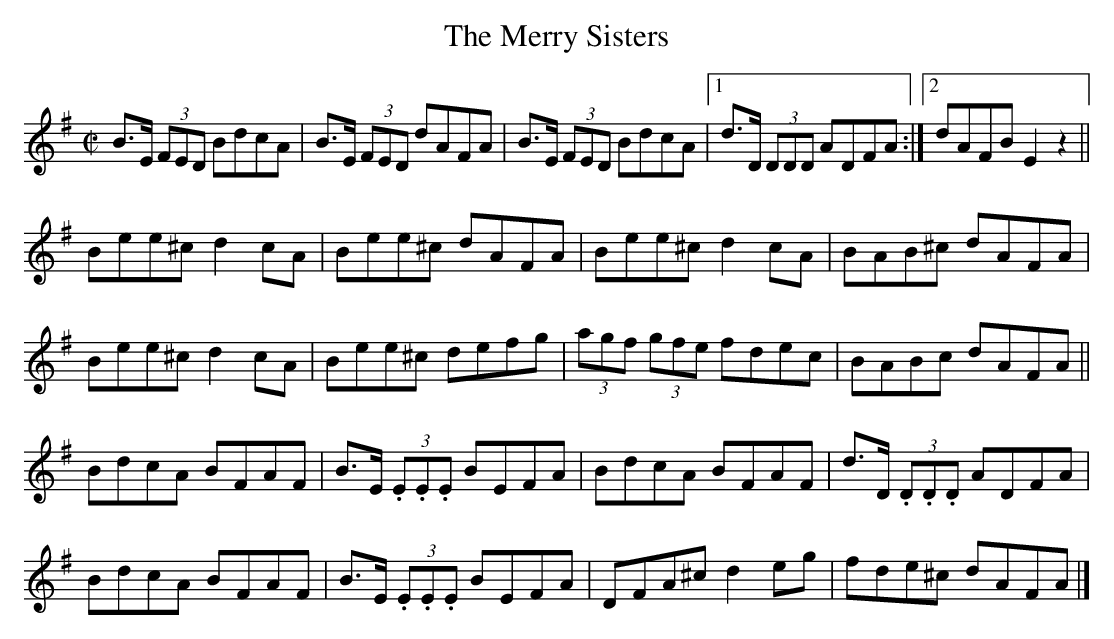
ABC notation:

X:1
T: The Merry Sisters
M: C|
L: 1/8
K: Em
B>E (3FED BdcA | B>E (3FED dAFA | B>E (3FED BdcA |1 d>D (3DDD ADFA :|2 dAFB E2z2 ||
Bee^cd2cA | Bee^c dAFA | Bee^cd2cA | BAB^c dAFA |
Bee^cd2cA | Bee^c defg | (3agf (3gfe fdec | BABc dAFA ||
BdcA BFAF | B>E (3.E.E.E BEFA | BdcA BFAF | d>D (3.D.D.D ADFA |
BdcA BFAF | B>E (3.E.E.E BEFA | DFA^cd2eg | fde^c dAFA |]
